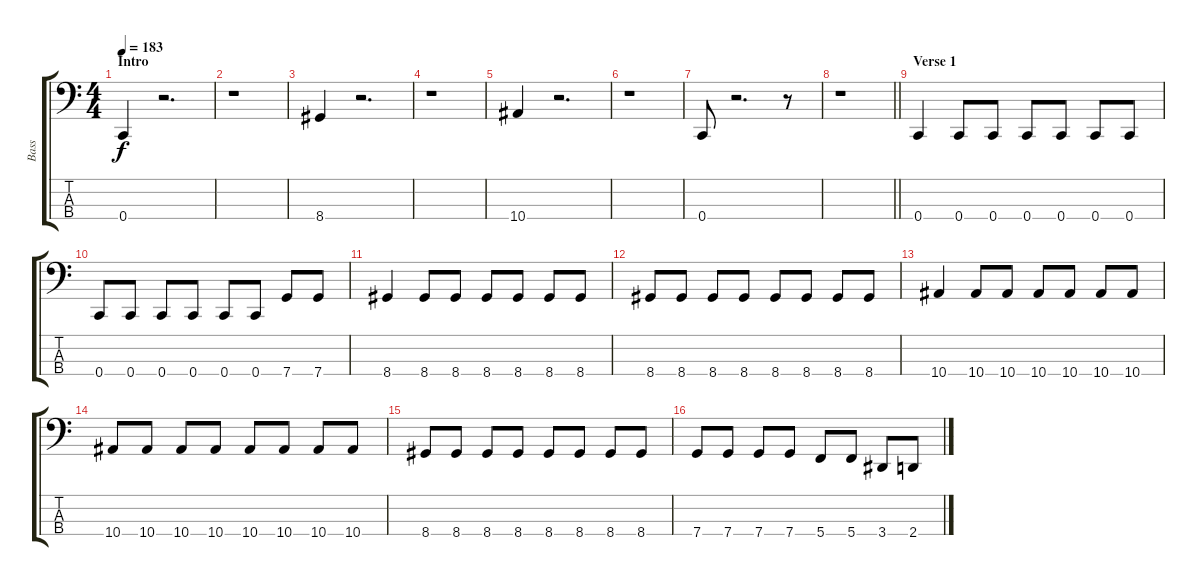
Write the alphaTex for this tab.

\track ("Bass" "Bass") {instrument electricbasspick}
\staff {score tabs}
\tuning (F2 C2 G1 C1) {hide}
\ts (4 4)
\section ("" "Intro")
\tempo 183
\clef f4
\ks aminor
0.4.4{dy f instrument electricbasspick} r.2{d} |
r.1 |
8.4.4 r.2{d} |
r.1 |
10.4.4 r.2{d} |
r.1 |
0.4.8 r.2{d} r.8 |
\barLineRight lightlight
r.1 |
\section ("" "Verse 1")
0.4.4 0.4.8 0.4.8 0.4.8 0.4.8 0.4.8 0.4.8 |
0.4.8 0.4.8 0.4.8 0.4.8 0.4.8 0.4.8 7.4.8 7.4.8 |
8.4.4 8.4.8 8.4.8 8.4.8 8.4.8 8.4.8 8.4.8 |
8.4.8 8.4.8 8.4.8 8.4.8 8.4.8 8.4.8 8.4.8 8.4.8 |
10.4.4 10.4.8 10.4.8 10.4.8 10.4.8 10.4.8 10.4.8 |
10.4.8 10.4.8 10.4.8 10.4.8 10.4.8 10.4.8 10.4.8 10.4.8 |
8.4.8 8.4.8 8.4.8 8.4.8 8.4.8 8.4.8 8.4.8 8.4.8 |
7.4.8 7.4.8 7.4.8 7.4.8 5.4.8 5.4.8 3.4.8 2.4.8
